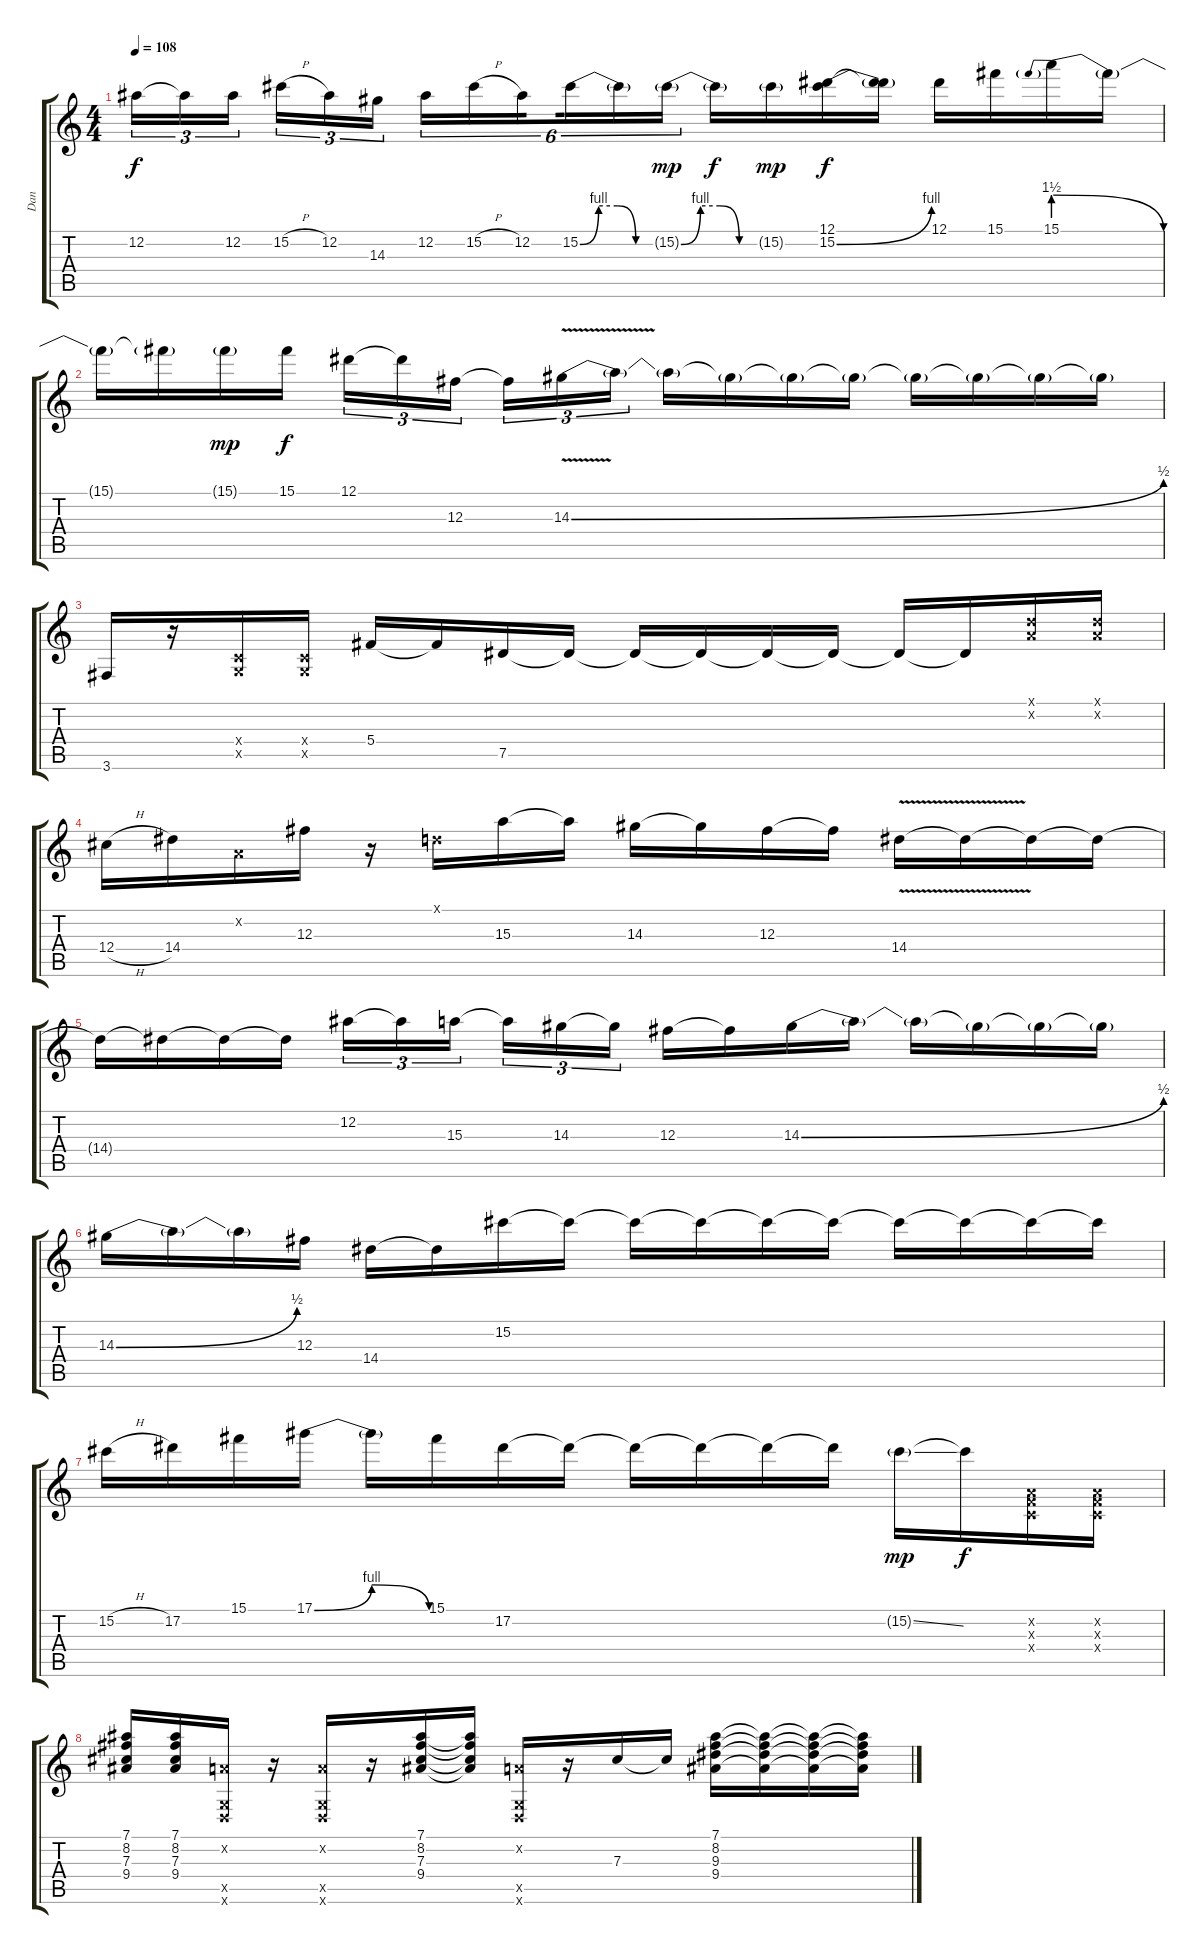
\track ("Dan" "Dan") {instrument acousticguitarsteel}
\staff {score tabs}
\tuning (Eb4 Bb3 Gb3 Db3 Ab2 Eb2) {hide}
\ts (4 4)
\tempo 108
\clef g2
\ks c
12.2.16{tu (3 2) dy f} 12.2{t}.16{tu (3 2)} 12.2.16{tu (3 2) beam splitsecondary} 15.2{h}.16{tu (3 2)} 12.2.16{tu (3 2)} 14.3.16{tu (3 2)} 12.2.16{tu (6 4)} 15.2{h}.16{tu (6 4)} 12.2.16{tu (6 4) beam splitsecondary} 15.2{be (custom 0 0 15 4 30 4 45 0 60 0)}.16{tu (6 4)} 15.2{t}.16{tu (6 4)} 15.2{be (custom 0 0 15 4 30 4 45 0 60 0) g}.16{tu (6 4) dy mp} 15.2{t}.16{dy f} 15.2{g}.16{dy mp} (12.1 15.2{be (bend 0 0 60 4)}).16{dy f} (12.1{t} 15.2{t}).16 12.1.16 15.1.16 15.1{be (prebendrelease 0 6 60 0)}.16 15.1{t}.16 |
15.1{t}.16 15.1{t}.16 15.1{g}.16{dy mp} 15.1.16{dy f} 12.1.16{tu (3 2)} 12.1{t}.16{tu (3 2)} 12.3.16{tu (3 2) beam splitsecondary} 12.3{t}.16{tu (3 2)} 14.3{be (bend 0 0 60 2) v}.16{tu (3 2)} 14.3{t}.16{tu (3 2)} 14.3{t}.16 14.3{t}.16 14.3{t}.16 14.3{t}.16 14.3{t}.16 14.3{t}.16 14.3{t}.16 14.3{t}.16 |
3.6.16 r.16 (-1.4{x} -1.5{x}).16 (-1.4{x} -1.5{x}).16 5.4.16 5.4{t}.16 7.5.16 7.5{t}.16 7.5{t}.16 7.5{t}.16 7.5{t}.16 7.5{t}.16 7.5{t}.16 7.5{t}.16 (-1.1{x} -1.2{x}).16 (-1.1{x} -1.2{x}).16 |
12.4{h}.16 14.4.16 -1.2{x}.16 12.3.16 r.16 -1.1{x}.16 15.3.16 15.3{t}.16 14.3.16 14.3{t}.16 12.3.16 12.3{t}.16 14.4{v}.16 14.4{t}.16 14.4{t}.16 14.4{t}.16 |
14.4{t}.16 14.4{t}.16 14.4{t}.16 14.4{t}.16 12.2.16{tu (3 2)} 12.2{t}.16{tu (3 2)} 15.3.16{tu (3 2) beam splitsecondary} 15.3{t}.16{tu (3 2)} 14.3.16{tu (3 2)} 14.3{t}.16{tu (3 2)} 12.3.16 12.3{t}.16 14.3{be (bend 0 0 60 2)}.16 14.3{t}.16 14.3{t}.16 14.3{t}.16 14.3{t}.16 14.3{t}.16 |
14.3{be (bend 0 0 60 2)}.16 14.3{t}.16 14.3{t}.16 12.3.16 14.4.16 14.4{t}.16 15.2.16 15.2{t}.16 15.2{t}.16 15.2{t}.16 15.2{t}.16 15.2{t}.16 15.2{t}.16 15.2{t}.16 15.2{t}.16 15.2{t}.16 |
15.2{h}.16 17.2.16 15.1.16 17.1{be (bendrelease 0 0 15 4 15 4 60 0)}.16 17.1{t}.16 15.1.16 17.2.16 17.2{t}.16 17.2{t}.16 17.2{t}.16 17.2{t}.16 17.2{t}.16 15.2{ss g}.16{dy mp} 15.2{t}.16{dy f} (-1.2{x} -1.3{x} -1.4{x}).16 (-1.2{x} -1.3{x} -1.4{x}).16 |
(7.1 8.2 7.3 9.4).16 (7.1 8.2 7.3 9.4).16 (-1.2{x} -1.5{x} -1.6{x}).16 r.16 (-1.2{x} -1.5{x} -1.6{x}).16 r.16 (7.1 8.2 7.3 9.4).16 (7.1{t} 8.2{t} 7.3{t} 9.4{t}).16 (-1.2{x} -1.5{x} -1.6{x}).16 r.16 7.3.16 7.3{t}.16 (7.1 8.2 9.3 9.4).16 (7.1{t} 8.2{t} 9.3{t} 9.4{t}).16 (7.1{t} 8.2{t} 9.3{t} 9.4{t}).16 (7.1{t} 8.2{t} 9.3{t} 9.4{t}).16
